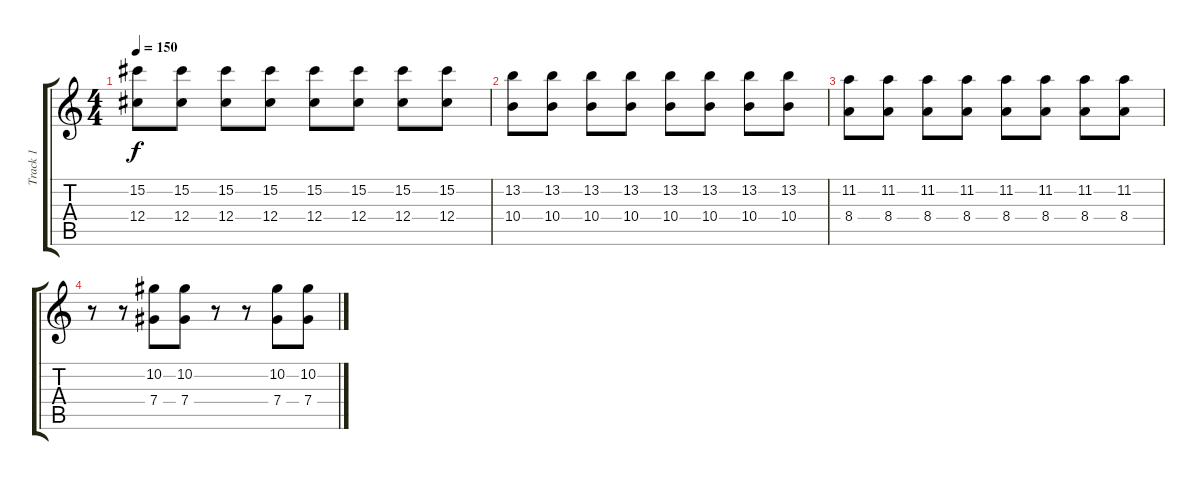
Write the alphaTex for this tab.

\track ("Track 1" "Track 1") {instrument overdrivenguitar}
\staff {score tabs}
\tuning (Eb4 Bb3 Gb3 Db3 Ab2 Eb2) {hide}
\ts (4 4)
\tempo 150
\clef g2
\ks c
(15.2 12.4).8{dy f} (15.2 12.4).8 (15.2 12.4).8 (15.2 12.4).8 (15.2 12.4).8 (15.2 12.4).8 (15.2 12.4).8 (15.2 12.4).8 |
(13.2 10.4).8 (13.2 10.4).8 (13.2 10.4).8 (13.2 10.4).8 (13.2 10.4).8 (13.2 10.4).8 (13.2 10.4).8 (13.2 10.4).8 |
(11.2 8.4).8 (11.2 8.4).8 (11.2 8.4).8 (11.2 8.4).8 (11.2 8.4).8 (11.2 8.4).8 (11.2 8.4).8 (11.2 8.4).8 |
r.8 r.8 (10.2 7.4).8 (10.2 7.4).8 r.8 r.8 (10.2 7.4).8 (10.2 7.4).8
